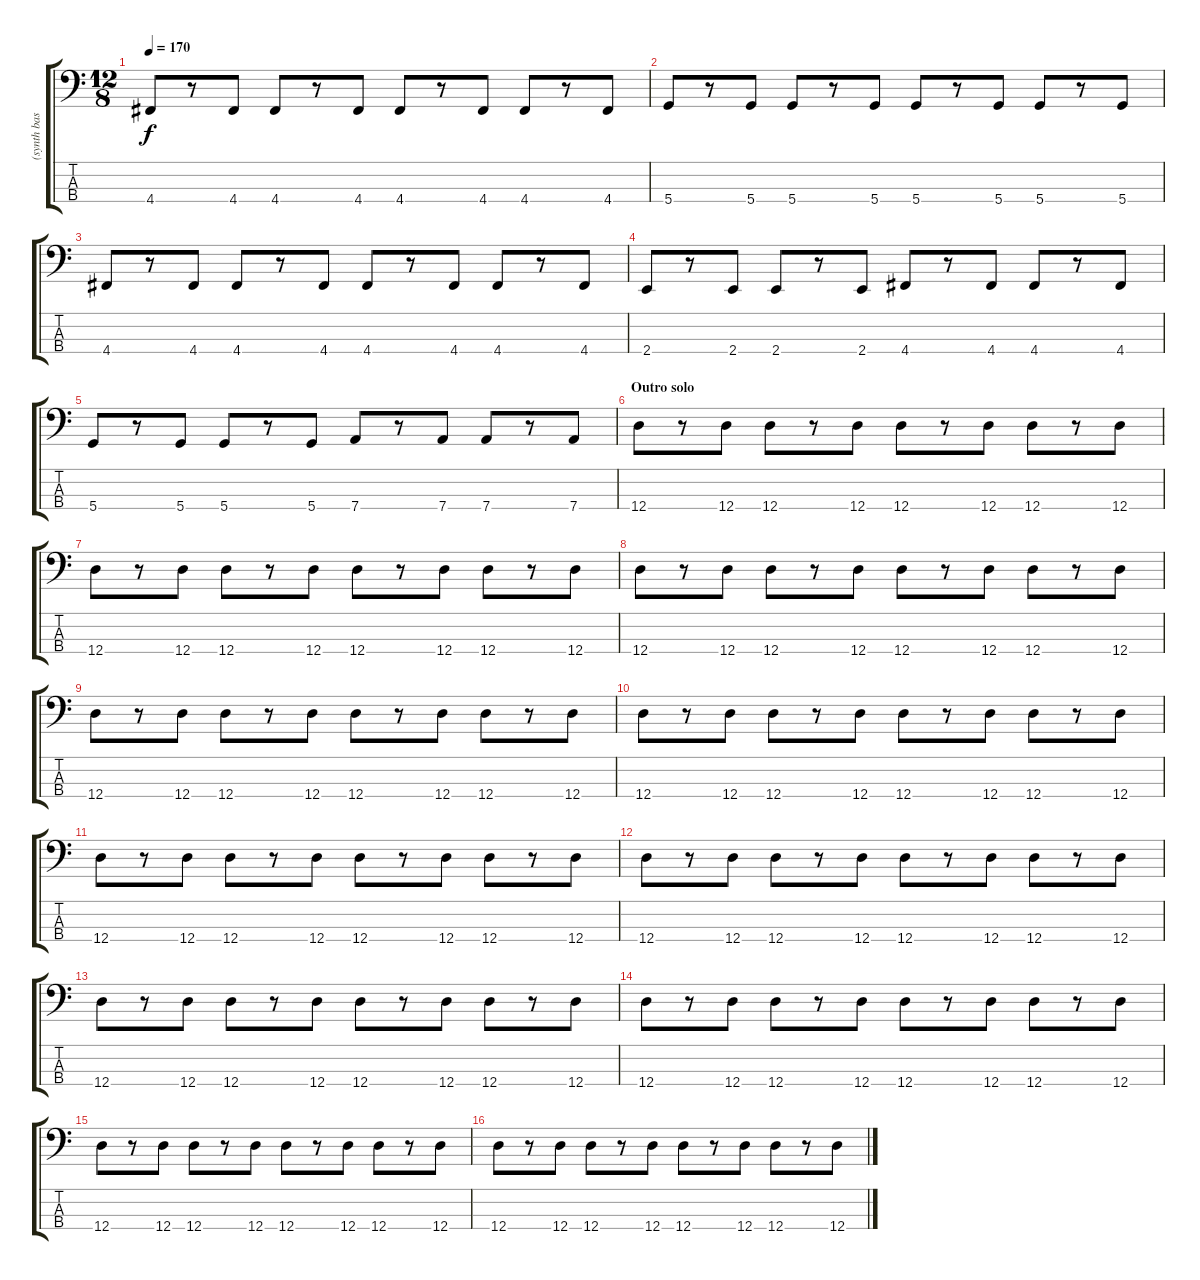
\track ("(synth bass dropped D)" "(synth bas") {instrument synthbass2}
\staff {score tabs}
\tuning (G2 D2 A1 D1) {hide}
\ts (12 8)
\tempo 170
\clef f4
\ks c
4.4.8{dy f} r.8 4.4.8 4.4.8 r.8 4.4.8 4.4.8 r.8 4.4.8 4.4.8 r.8 4.4.8 |
5.4.8 r.8 5.4.8 5.4.8 r.8 5.4.8 5.4.8 r.8 5.4.8 5.4.8 r.8 5.4.8 |
4.4.8 r.8 4.4.8 4.4.8 r.8 4.4.8 4.4.8 r.8 4.4.8 4.4.8 r.8 4.4.8 |
2.4.8 r.8 2.4.8 2.4.8 r.8 2.4.8 4.4.8 r.8 4.4.8 4.4.8 r.8 4.4.8 |
5.4.8 r.8 5.4.8 5.4.8 r.8 5.4.8 7.4.8 r.8 7.4.8 7.4.8 r.8 7.4.8 |
\section ("" "Outro solo")
12.4.8 r.8 12.4.8 12.4.8 r.8 12.4.8 12.4.8 r.8 12.4.8 12.4.8 r.8 12.4.8 |
12.4.8 r.8 12.4.8 12.4.8 r.8 12.4.8 12.4.8 r.8 12.4.8 12.4.8 r.8 12.4.8 |
12.4.8 r.8 12.4.8 12.4.8 r.8 12.4.8 12.4.8 r.8 12.4.8 12.4.8 r.8 12.4.8 |
12.4.8 r.8 12.4.8 12.4.8 r.8 12.4.8 12.4.8 r.8 12.4.8 12.4.8 r.8 12.4.8 |
12.4.8 r.8 12.4.8 12.4.8 r.8 12.4.8 12.4.8 r.8 12.4.8 12.4.8 r.8 12.4.8 |
12.4.8 r.8 12.4.8 12.4.8 r.8 12.4.8 12.4.8 r.8 12.4.8 12.4.8 r.8 12.4.8 |
12.4.8 r.8 12.4.8 12.4.8 r.8 12.4.8 12.4.8 r.8 12.4.8 12.4.8 r.8 12.4.8 |
12.4.8 r.8 12.4.8 12.4.8 r.8 12.4.8 12.4.8 r.8 12.4.8 12.4.8 r.8 12.4.8 |
12.4.8 r.8 12.4.8 12.4.8 r.8 12.4.8 12.4.8 r.8 12.4.8 12.4.8 r.8 12.4.8 |
12.4.8 r.8 12.4.8 12.4.8 r.8 12.4.8 12.4.8 r.8 12.4.8 12.4.8 r.8 12.4.8 |
12.4.8 r.8 12.4.8 12.4.8 r.8 12.4.8 12.4.8 r.8 12.4.8 12.4.8 r.8 12.4.8
